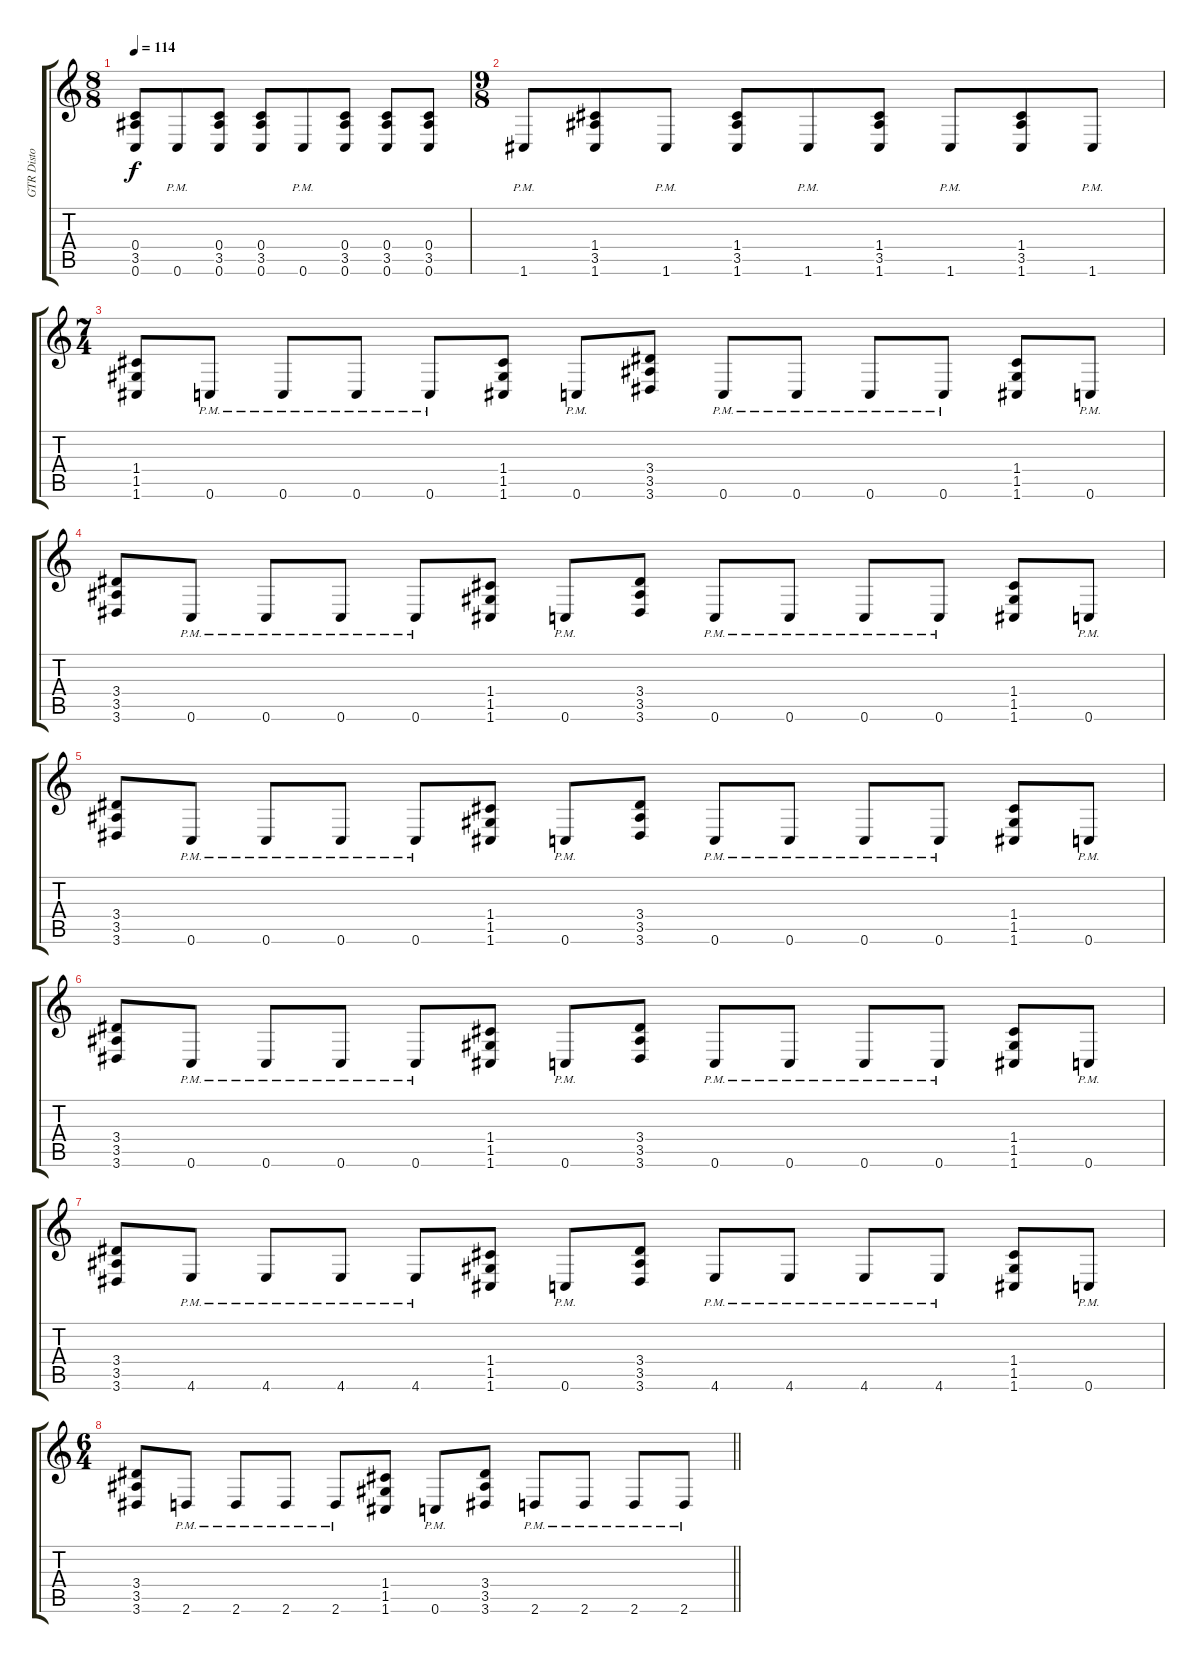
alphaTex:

\track ("GTR Disto" "GTR Disto") {instrument distortionguitar}
\staff {score tabs}
\tuning (D4 A3 F3 C3 G2 C2) {hide}
\ts (8 8)
\tempo 114
\clef g2
\ks c
(0.4 3.5 0.6).8{dy f} 0.6{pm}.8 (0.4 3.5 0.6).8 (0.4 3.5 0.6).8 0.6{pm}.8 (0.4 3.5 0.6).8 (0.4 3.5 0.6).8 (0.4 3.5 0.6).8 |
\ts (9 8)
1.6{pm}.8 (1.4 3.5 1.6).8 1.6{pm}.8 (1.4 3.5 1.6).8 1.6{pm}.8 (1.4 3.5 1.6).8 1.6{pm}.8 (1.4 3.5 1.6).8 1.6{pm}.8 |
\ts (7 4)
(1.4 1.5 1.6).8 0.6{pm}.8 0.6{pm}.8 0.6{pm}.8 0.6{pm}.8 (1.4 1.5 1.6).8 0.6{pm}.8 (3.4 3.5 3.6).8 0.6{pm}.8 0.6{pm}.8 0.6{pm}.8 0.6{pm}.8 (1.4 1.5 1.6).8 0.6{pm}.8 |
(3.4 3.5 3.6).8 0.6{pm}.8 0.6{pm}.8 0.6{pm}.8 0.6{pm}.8 (1.4 1.5 1.6).8 0.6{pm}.8 (3.4 3.5 3.6).8 0.6{pm}.8 0.6{pm}.8 0.6{pm}.8 0.6{pm}.8 (1.4 1.5 1.6).8 0.6{pm}.8 |
(3.4 3.5 3.6).8 0.6{pm}.8 0.6{pm}.8 0.6{pm}.8 0.6{pm}.8 (1.4 1.5 1.6).8 0.6{pm}.8 (3.4 3.5 3.6).8 0.6{pm}.8 0.6{pm}.8 0.6{pm}.8 0.6{pm}.8 (1.4 1.5 1.6).8 0.6{pm}.8 |
(3.4 3.5 3.6).8 0.6{pm}.8 0.6{pm}.8 0.6{pm}.8 0.6{pm}.8 (1.4 1.5 1.6).8 0.6{pm}.8 (3.4 3.5 3.6).8 0.6{pm}.8 0.6{pm}.8 0.6{pm}.8 0.6{pm}.8 (1.4 1.5 1.6).8 0.6{pm}.8 |
(3.4 3.5 3.6).8 4.6{pm}.8 4.6{pm}.8 4.6{pm}.8 4.6{pm}.8 (1.4 1.5 1.6).8 0.6{pm}.8 (3.4 3.5 3.6).8 4.6{pm}.8 4.6{pm}.8 4.6{pm}.8 4.6{pm}.8 (1.4 1.5 1.6).8 0.6{pm}.8 |
\ts (6 4)
\barLineRight lightlight
(3.4 3.5 3.6).8 2.6{pm}.8 2.6{pm}.8 2.6{pm}.8 2.6{pm}.8 (1.4 1.5 1.6).8 0.6{pm}.8 (3.4 3.5 3.6).8 2.6{pm}.8 2.6{pm}.8 2.6{pm}.8 2.6{pm}.8
